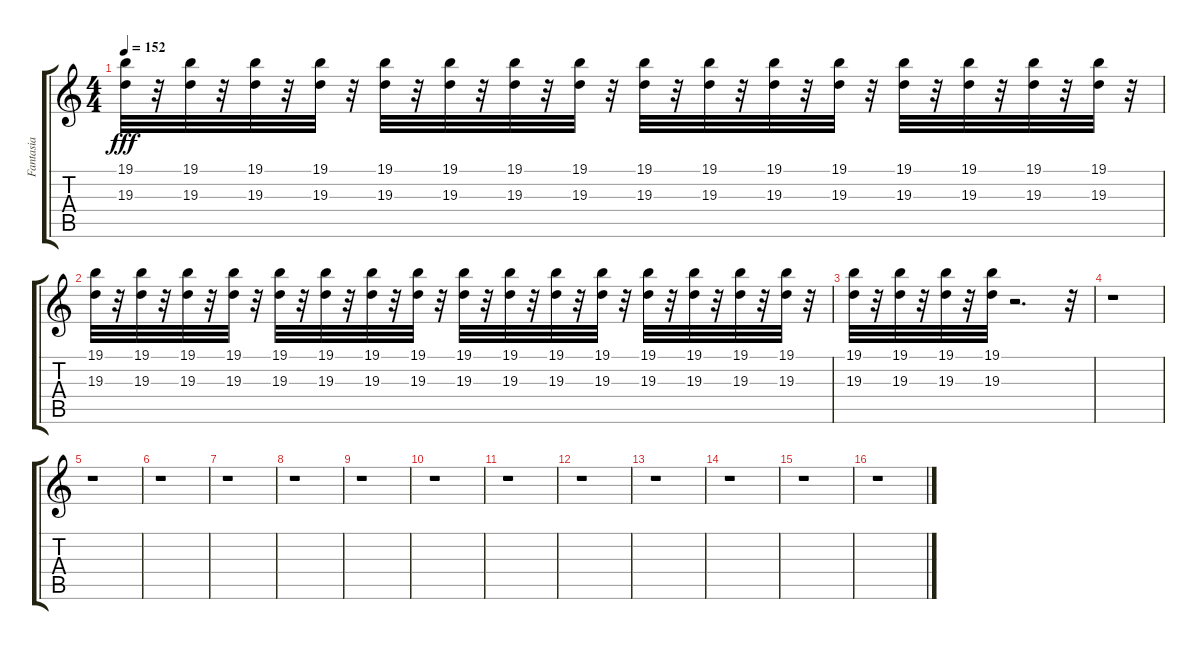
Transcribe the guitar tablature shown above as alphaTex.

\track ("Fantasia" "Fantasia") {instrument pad1newage}
\staff {score tabs}
\tuning (E4 B3 G3 D3 A2 E2) {hide}
\ts (4 4)
\tempo 152
\clef g2
\ks c
(19.1 19.3).32{dy fff} r.32 (19.1 19.3).32{balance 8} r.32 (19.1 19.3).32 r.32 (19.1 19.3).32 r.32 (19.1 19.3).32{balance 9} r.32 (19.1 19.3).32 r.32 (19.1 19.3).32 r.32 (19.1 19.3).32{balance 10} r.32 (19.1 19.3).32 r.32 (19.1 19.3).32 r.32 (19.1 19.3).32{balance 12} r.32 (19.1 19.3).32 r.32 (19.1 19.3).32 r.32 (19.1 19.3).32{balance 13} r.32 (19.1 19.3).32 r.32 (19.1 19.3).32 r.32 |
(19.1 19.3).32{balance 15} r.32 (19.1 19.3).32 r.32 (19.1 19.3).32 r.32 (19.1 19.3).32{balance 16} r.32 (19.1 19.3).32 r.32 (19.1 19.3).32 r.32 (19.1 19.3).32 r.32 (19.1 19.3).32 r.32 (19.1 19.3).32 r.32 (19.1 19.3).32 r.32 (19.1 19.3).32 r.32 (19.1 19.3).32 r.32 (19.1 19.3).32 r.32 (19.1 19.3).32 r.32 (19.1 19.3).32 r.32 (19.1 19.3).32 r.32 |
(19.1 19.3).32 r.32 (19.1 19.3).32 r.32 (19.1 19.3).32 r.32 (19.1 19.3).32 r.2{d} r.32 |
r.1 |
r.1 |
r.1 |
r.1 |
r.1 |
r.1 |
r.1 |
r.1 |
r.1 |
r.1 |
r.1 |
r.1 |
r.1
